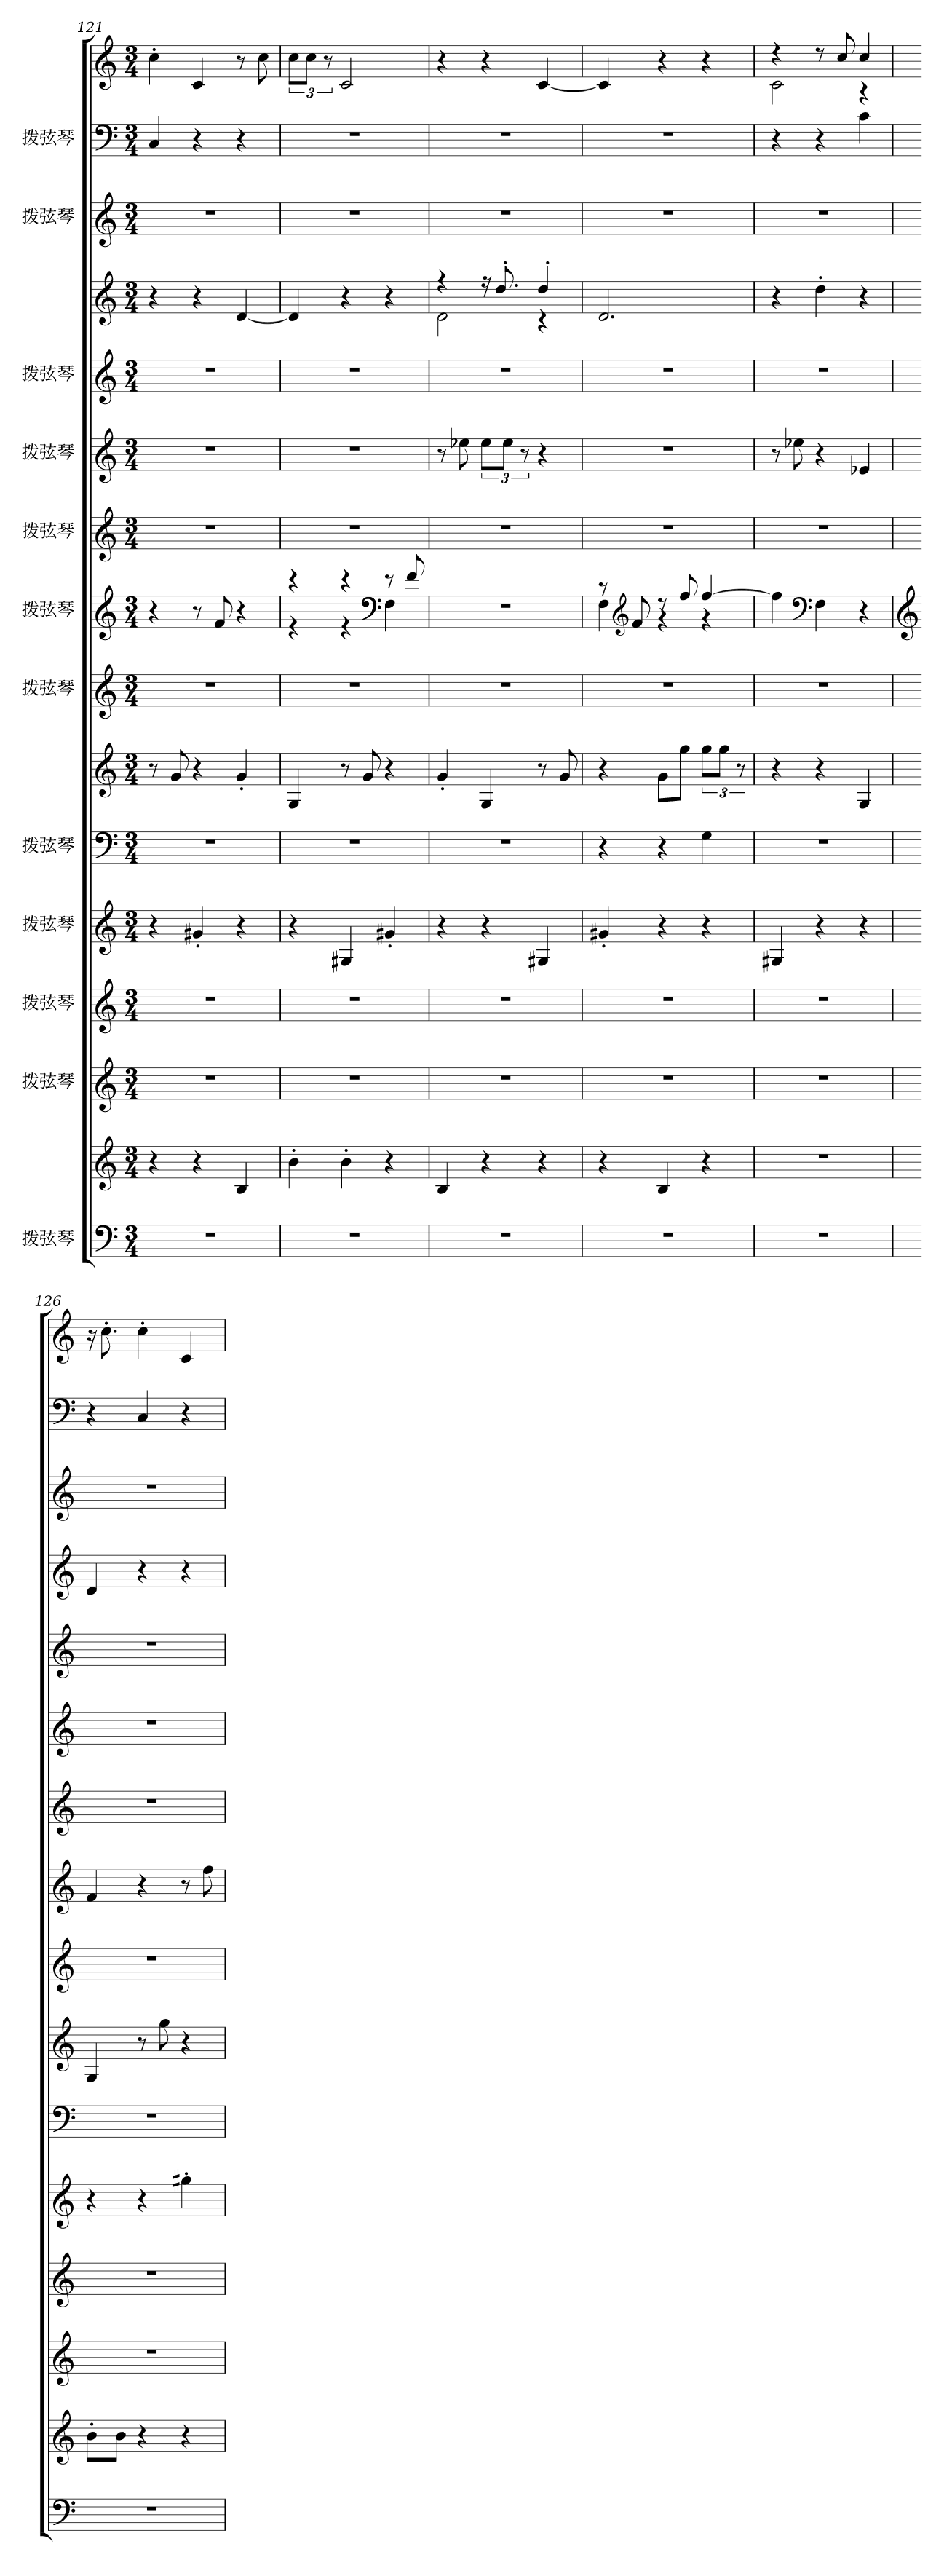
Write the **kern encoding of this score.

**kern	**kern	**kern	**kern	**kern	**kern	**kern	**kern	**kern	**kern	**kern	**kern	**kern	**kern	**kern	**kern
*part12	*part12	*part11	*part10	*part9	*part8	*part8	*part7	*part6	*part5	*part4	*part3	*part3	*part2	*part1	*part1
*staff16	*staff15	*staff14	*staff13	*staff12	*staff11	*staff10	*staff9	*staff8	*staff7	*staff6	*staff5	*staff4	*staff3	*staff2	*staff1
*I"拨弦琴	*	*I"拨弦琴	*I"拨弦琴	*I"拨弦琴	*I"拨弦琴	*	*I"拨弦琴	*I"拨弦琴	*I"拨弦琴	*I"拨弦琴	*I"拨弦琴	*	*I"拨弦琴	*I"拨弦琴	*
*clefF4	*clefG2	*clefG2	*clefG2	*clefG2	*clefF4	*clefG2	*clefG2	*clefG2	*clefG2	*clefG2	*clefG2	*clefG2	*clefG2	*clefF4	*clefG2
*k[]	*k[]	*k[]	*k[]	*k[]	*k[]	*k[]	*k[]	*k[]	*k[]	*k[]	*k[]	*k[]	*k[]	*k[]	*k[]
*M3/4	*M3/4	*M3/4	*M3/4	*M3/4	*M3/4	*M3/4	*M3/4	*M3/4	*M3/4	*M3/4	*M3/4	*M3/4	*M3/4	*M3/4	*M3/4
=121	=121	=121	=121	=121	=121	=121	=121	=121	=121	=121	=121	=121	=121	=121	=121
2.r	4r	2.r	2.r	4r	2.r	8r	2.r	4r	2.r	2.r	2.r	4r	2.r	4C/	4cc'\
.	.	.	.	.	.	8g/	.	.	.	.	.	.	.	.	.
.	4r	.	.	4g#X'/	.	4r	.	8r	.	.	.	4r	.	4r	4c/
.	.	.	.	.	.	.	.	8f/	.	.	.	.	.	.	.
.	4B/	.	.	4r	.	4g'/	.	4r	.	.	.	[4d/	.	4r	8r
.	.	.	.	.	.	.	.	.	.	.	.	.	.	.	8cc\
!!LO:PB:g=z
=122	=122	=122	=122	=122	=122	=122	=122	=122	=122	=122	=122	=122	=122	=122	=122
*	*	*	*	*	*	*	*	*^	*	*	*	*	*	*	*
2.r	4b'\	2.r	2.r	4r	2.r	4G/	2.r	4r	4r	2.r	2.r	2.r	4d/]	2.r	2.r	12cc\L
.	.	.	.	.	.	.	.	.	.	.	.	.	.	.	.	12cc\J
.	.	.	.	.	.	.	.	.	.	.	.	.	.	.	.	12r
.	4b'\	.	.	4G#X/	.	8r	.	4r	4r	.	.	.	4r	.	.	2c/
.	.	.	.	.	.	8g/	.	.	.	.	.	.	.	.	.	.
*	*	*	*	*	*	*	*	*clefF4	*	*	*	*	*	*	*	*
.	4r	.	.	4g#X'/	.	4r	.	8r	4F\	.	.	.	4r	.	.	.
.	.	.	.	.	.	.	.	8f/	.	.	.	.	.	.	.	.
*	*	*	*	*	*	*	*	*v	*v	*	*	*	*	*	*	*
=123	=123	=123	=123	=123	=123	=123	=123	=123	=123	=123	=123	=123	=123	=123	=123
*	*	*	*	*	*	*	*	*	*	*	*	*^	*	*	*
2.r	4B/	2.r	2.r	4r	2.r	4g'/	2.r	2.r	2.r	8r	2.r	4r	2d\	2.r	2.r	4r
.	.	.	.	.	.	.	.	.	.	8ee-X\	.	.	.	.	.	.
.	4r	.	.	4r	.	4G/	.	.	.	12ee-\L	.	16r	.	.	.	4r
.	.	.	.	.	.	.	.	.	.	.	.	8.dd'/	.	.	.	.
.	.	.	.	.	.	.	.	.	.	12ee-\J	.	.	.	.	.	.
.	.	.	.	.	.	.	.	.	.	12r	.	.	.	.	.	.
.	4r	.	.	4G#X/	.	8r	.	.	.	4r	.	4dd'/	4r	.	.	[4c/
.	.	.	.	.	.	8g/	.	.	.	.	.	.	.	.	.	.
*	*	*	*	*	*	*	*	*	*	*	*	*v	*v	*	*	*
=124	=124	=124	=124	=124	=124	=124	=124	=124	=124	=124	=124	=124	=124	=124	=124
*	*	*	*	*	*	*	*	*^	*	*	*	*	*	*	*
2.r	4r	2.r	2.r	4g#X'/	4r	4r	2.r	8r	4F\	2.r	2.r	2.r	2.d/	2.r	2.r	4c/]
*	*	*	*	*	*	*	*	*clefG2	*	*	*	*	*	*	*	*
.	.	.	.	.	.	.	.	8f/	.	.	.	.	.	.	.	.
.	4B/	.	.	4r	4r	8g\L	.	8r	4r	.	.	.	.	.	.	4r
.	.	.	.	.	.	8gg\J	.	8ff/	.	.	.	.	.	.	.	.
.	4r	.	.	4r	4G\	12gg\L	.	[4ff/	4r	.	.	.	.	.	.	4r
.	.	.	.	.	.	12gg\J	.	.	.	.	.	.	.	.	.	.
.	.	.	.	.	.	12r	.	.	.	.	.	.	.	.	.	.
*	*	*	*	*	*	*	*	*v	*v	*	*	*	*	*	*	*
=125	=125	=125	=125	=125	=125	=125	=125	=125	=125	=125	=125	=125	=125	=125	=125
*	*	*	*	*	*	*	*	*	*	*	*	*	*	*	*^
2.r	2.r	2.r	2.r	4G#X/	2.r	4r	2.r	4ff\]	2.r	8r	2.r	4r	2.r	4r	4r	2c\
.	.	.	.	.	.	.	.	.	.	8ee-X\	.	.	.	.	.	.
*	*	*	*	*	*	*	*	*clefF4	*	*	*	*	*	*	*	*
.	.	.	.	4r	.	4r	.	4F\	.	4r	.	4dd'\	.	4r	8r	.
.	.	.	.	.	.	.	.	.	.	.	.	.	.	.	8cc/	.
.	.	.	.	4r	.	4G/	.	4r	.	4e-X/	.	4r	.	4c\	4cc/	4r
*	*	*	*	*	*	*	*	*	*	*	*	*	*	*	*v	*v
!!LO:PB:g=z
=126	=126	=126	=126	=126	=126	=126	=126	=126	=126	=126	=126	=126	=126	=126	=126
*	*	*	*	*	*	*	*	*clefG2	*	*	*	*	*	*	*
2.r	8b'\L	2.r	2.r	4r	2.r	4G/	2.r	4f/	2.r	2.r	2.r	4d/	2.r	4r	16r
.	.	.	.	.	.	.	.	.	.	.	.	.	.	.	8.cc'\
.	8b\J	.	.	.	.	.	.	.	.	.	.	.	.	.	.
.	4r	.	.	4r	.	8r	.	4r	.	.	.	4r	.	4C/	4cc'\
.	.	.	.	.	.	8gg\	.	.	.	.	.	.	.	.	.
.	4r	.	.	4gg#X'\	.	4r	.	8r	.	.	.	4r	.	4r	4c/
.	.	.	.	.	.	.	.	8ff\	.	.	.	.	.	.	.
=	=	=	=	=	=	=	=	=	=	=	=	=	=	=	=
*-	*-	*-	*-	*-	*-	*-	*-	*-	*-	*-	*-	*-	*-	*-	*-
